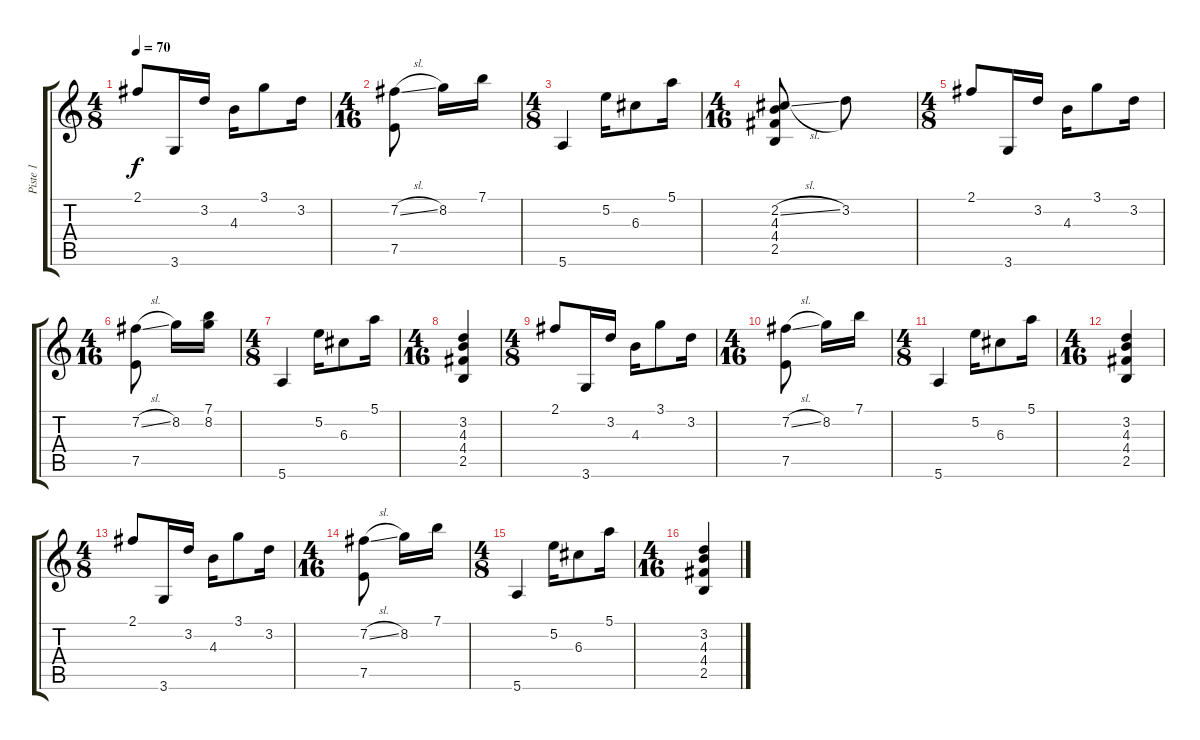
\track ("Piste 1" "Piste 1") {instrument acousticguitarnylon}
\staff {score tabs}
\tuning (E4 B3 G3 D3 A2 E2) {hide}
\ts (4 8)
\tempo 70
\clef g2
\ks c
2.1.8{dy f} 3.6.16 3.2.16 4.3.16 3.1.8 3.2.16 |
\ts (4 16)
(7.2{sl} 7.5).8 8.2.16 7.1.16 |
\ts (4 8)
5.6.4 5.2.16 6.3.8 5.1.16 |
\ts (4 16)
(2.2{sl} 4.3 4.4 2.5).8 3.2.8 |
\ts (4 8)
2.1.8 3.6.16 3.2.16 4.3.16 3.1.8 3.2.16 |
\ts (4 16)
(7.2{sl} 7.5).8 8.2.16 (7.1 8.2).16 |
\ts (4 8)
5.6.4 5.2.16 6.3.8 5.1.16 |
\ts (4 16)
(3.2 4.3 4.4 2.5).4 |
\ts (4 8)
2.1.8 3.6.16 3.2.16 4.3.16 3.1.8 3.2.16 |
\ts (4 16)
(7.2{sl} 7.5).8 8.2.16 7.1.16 |
\ts (4 8)
5.6.4 5.2.16 6.3.8 5.1.16 |
\ts (4 16)
(3.2 4.3 4.4 2.5).4 |
\ts (4 8)
2.1.8 3.6.16 3.2.16 4.3.16 3.1.8 3.2.16 |
\ts (4 16)
(7.2{sl} 7.5).8 8.2.16 7.1.16 |
\ts (4 8)
5.6.4 5.2.16 6.3.8 5.1.16 |
\ts (4 16)
(3.2 4.3 4.4 2.5).4
